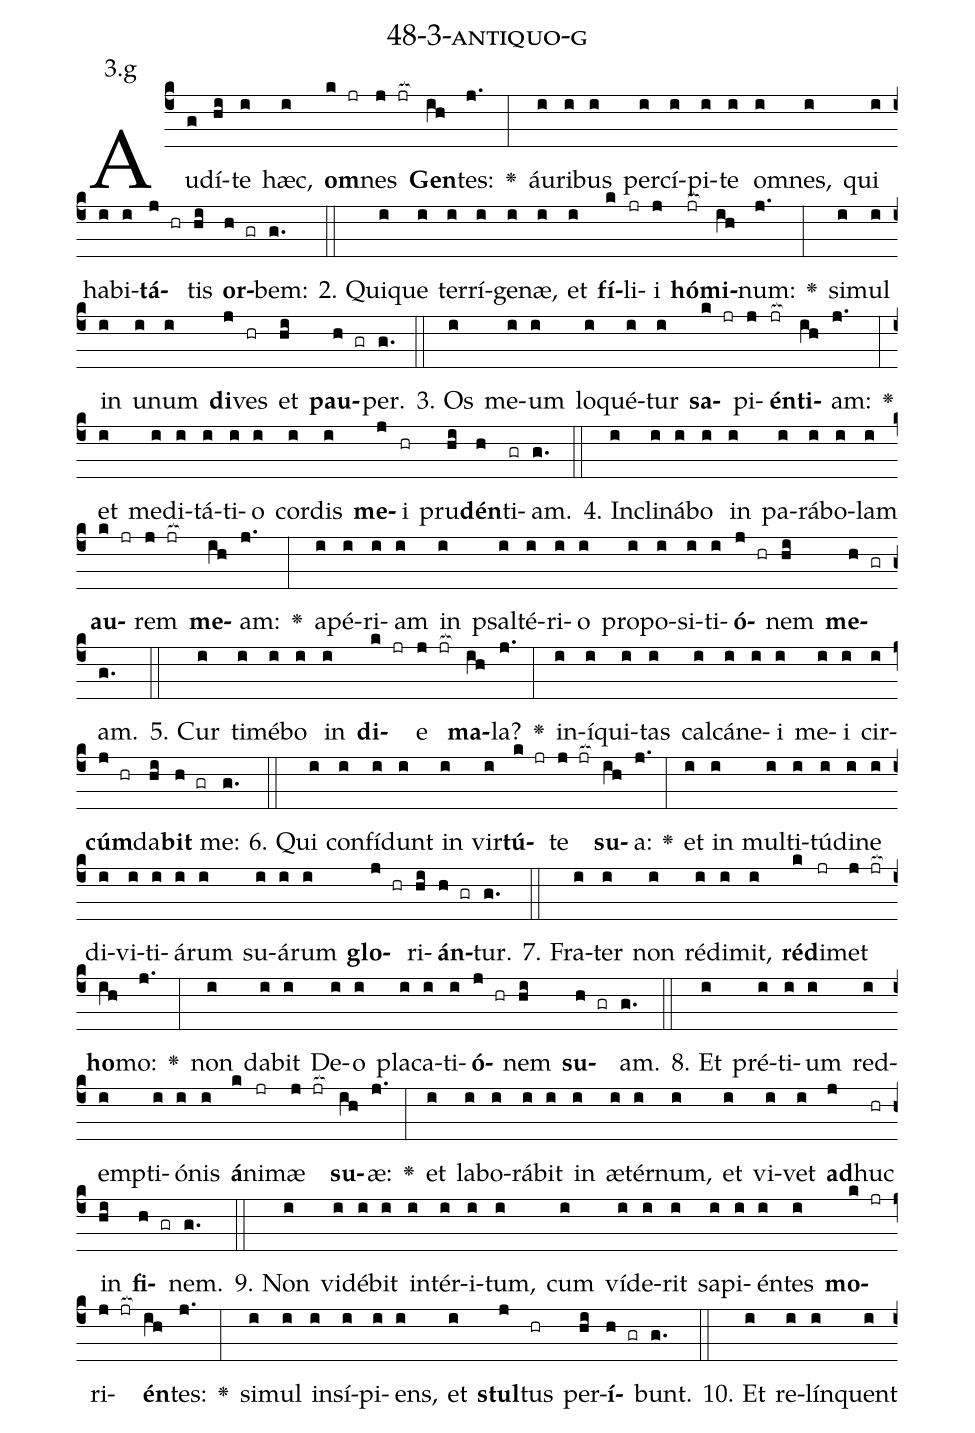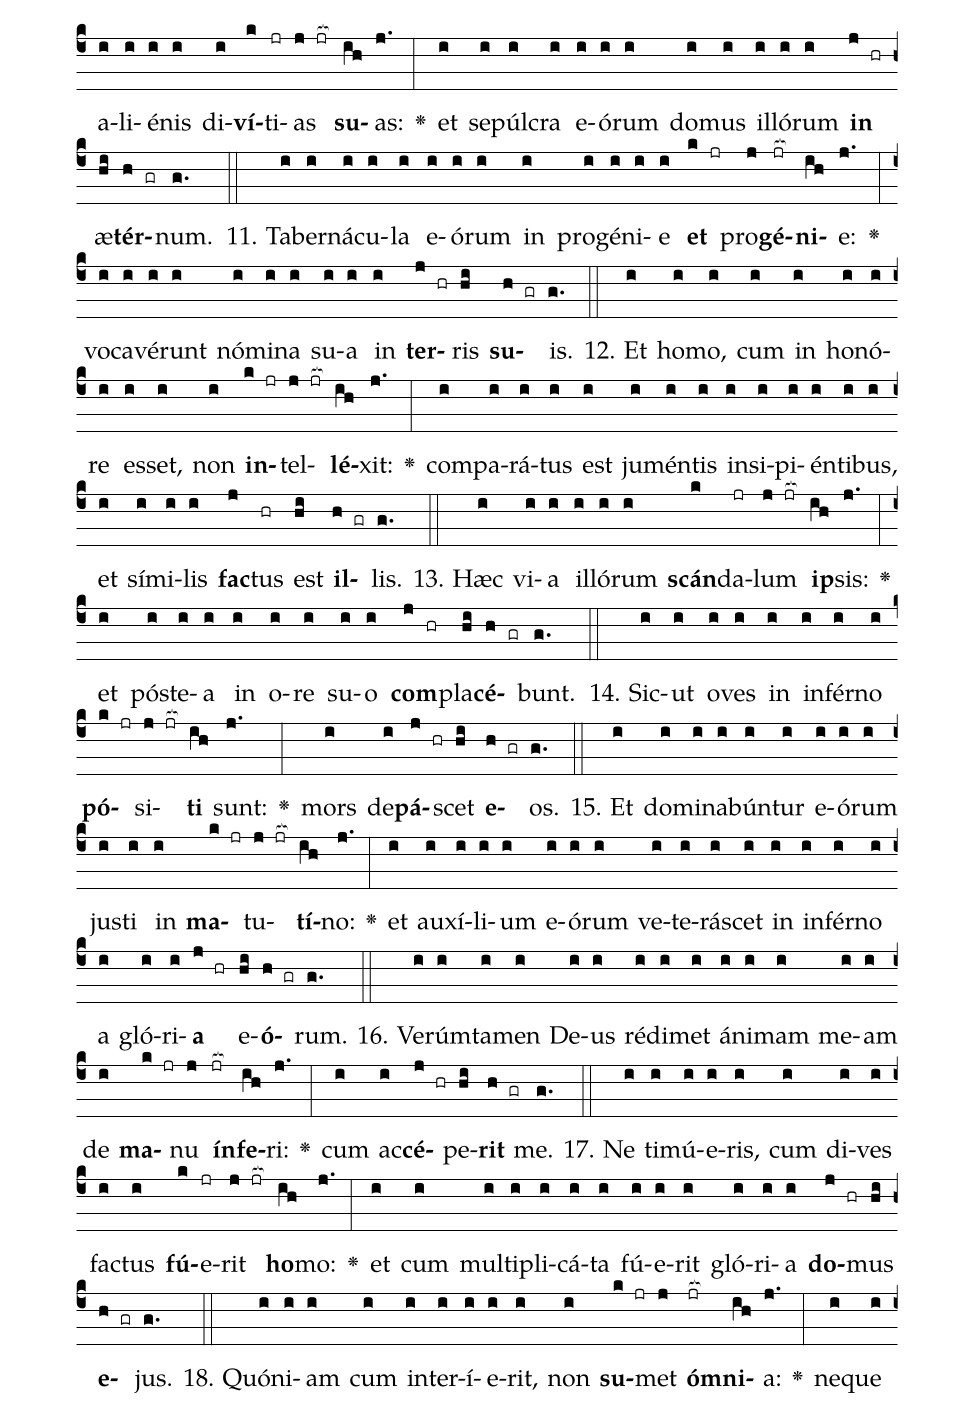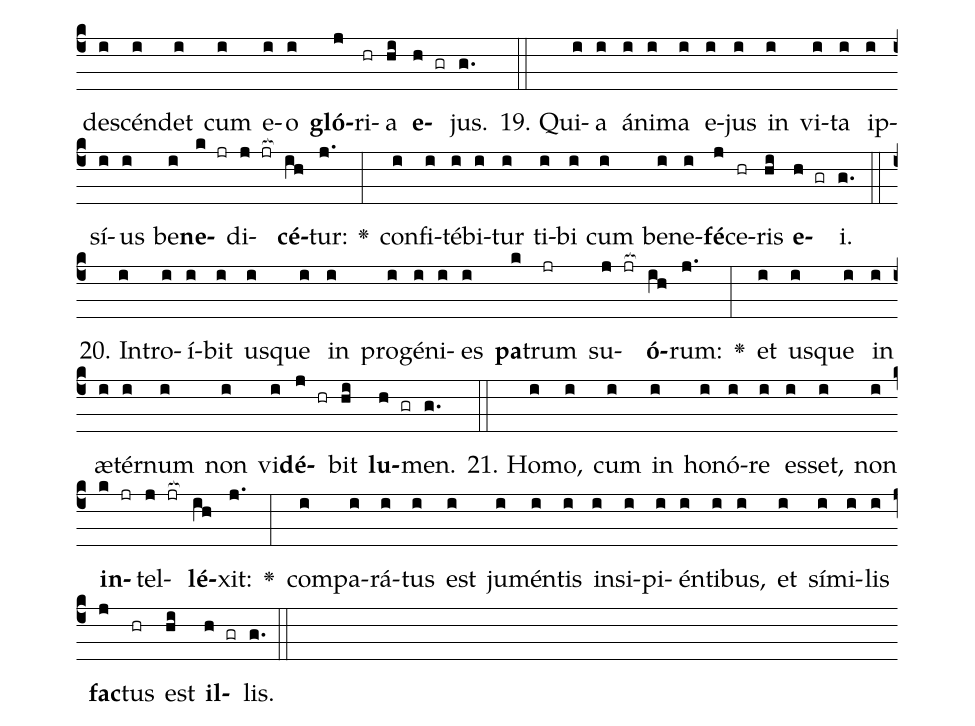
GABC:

name: 48-3-antiquo-g;
annotation: 3.g;
%%
(c4)Au(g)dí(hi)te(i) hæc,(i) <b>om</b>(k jr)nes(j jr[ocb:1{]) <b>Gen</b>(ih[ocb:0}])tes:(j.) <v>\greheightstar</v>(:) áu(i)ri(i)bus(i) per(i)cí(i)pi(i)te(i) om(i)nes,(i) qui(i) ha(i)bi(i)<b>tá</b>(j hr)tis(hi) <b>or</b>(h gr)bem:(g.) (::)
2. Qui(i)que(i) ter(i)rí(i)ge(i)næ,(i) et(i) <b>fí</b>(k)li(jr)i(j) <b>hó</b>(jr[ocb:1{])<b>mi</b>(ih[ocb:0}])num:(j.) <v>\greheightstar</v>(:) si(i)mul(i) in(i) u(i)num(i) <b>di</b>(j)ves(hr) et(hi) <b>pau</b>(h gr)per.(g.) (::)
3. Os(i) me(i)um(i) lo(i)qué(i)tur(i) <b>sa</b>(k jr)pi(j)<b>én</b>(jr[ocb:1{])<b>ti</b>(ih[ocb:0}])am:(j.) <v>\greheightstar</v>(:) et(i) me(i)di(i)tá(i)ti(i)o(i) cor(i)dis(i) <b>me</b>(j)i(hr) pru(hi)<b>dén</b>(h)ti(gr)am.(g.) (::)
4. In(i)cli(i)ná(i)bo(i) in(i) pa(i)rá(i)bo(i)lam(i) <b>au</b>(k jr)rem(j jr[ocb:1{]) <b>me</b>(ih[ocb:0}])am:(j.) <v>\greheightstar</v>(:) a(i)pé(i)ri(i)am(i) in(i) psal(i)té(i)ri(i)o(i) pro(i)po(i)si(i)ti(i)<b>ó</b>(j hr)nem(hi) <b>me</b>(h gr)am.(g.) (::)
5. Cur(i) ti(i)mé(i)bo(i) in(i) <b>di</b>(k jr)e(j jr[ocb:1{]) <b>ma</b>(ih[ocb:0}])la?(j.) <v>\greheightstar</v>(:) in(i)í(i)qui(i)tas(i) cal(i)cá(i)ne(i)i(i) me(i)i(i) cir(i)<b>cúm</b>(j hr)da(hi)<b>bit</b>(h gr) me:(g.) (::)
6. Qui(i) con(i)fí(i)dunt(i) in(i) vir(i)<b>tú</b>(k jr)te(j jr[ocb:1{]) <b>su</b>(ih[ocb:0}])a:(j.) <v>\greheightstar</v>(:) et(i) in(i) mul(i)ti(i)tú(i)di(i)ne(i) di(i)vi(i)ti(i)á(i)rum(i) su(i)á(i)rum(i) <b>glo</b>(j hr)ri(hi)<b>án</b>(h gr)tur.(g.) (::)
7. Fra(i)ter(i) non(i) réd(i)i(i)mit,(i) <b>réd</b>(k)i(jr)met(j jr[ocb:1{]) <b>ho</b>(ih[ocb:0}])mo:(j.) <v>\greheightstar</v>(:) non(i) da(i)bit(i) De(i)o(i) pla(i)ca(i)ti(i)<b>ó</b>(j hr)nem(hi) <b>su</b>(h gr)am.(g.) (::)
8. Et(i) pré(i)ti(i)um(i) red(i)emp(i)ti(i)ó(i)nis(i) <b>á</b>(k)ni(jr)mæ(j jr[ocb:1{]) <b>su</b>(ih[ocb:0}])æ:(j.) <v>\greheightstar</v>(:) et(i) la(i)bo(i)rá(i)bit(i) in(i) æ(i)tér(i)num,(i) et(i) vi(i)vet(i) <b>ad</b>(j)huc(hr) in(hi) <b>fi</b>(h gr)nem.(g.) (::)
9. Non(i) vi(i)dé(i)bit(i) in(i)tér(i)i(i)tum,(i) cum(i) ví(i)de(i)rit(i) sa(i)pi(i)én(i)tes(i) <b>mo</b>(k jr)ri(j jr[ocb:1{])<b>én</b>(ih[ocb:0}])tes:(j.) <v>\greheightstar</v>(:) si(i)mul(i) in(i)sí(i)pi(i)ens,(i) et(i) <b>stul</b>(j)tus(hr) per(hi)<b>í</b>(h gr)bunt.(g.) (::)
10. Et(i) re(i)lín(i)quent(i) a(i)li(i)é(i)nis(i) di(i)<b>ví</b>(k)ti(jr)as(j jr[ocb:1{]) <b>su</b>(ih[ocb:0}])as:(j.) <v>\greheightstar</v>(:) et(i) se(i)púl(i)cra(i) e(i)ó(i)rum(i) do(i)mus(i) il(i)ló(i)rum(i) <b>in</b>(j hr) æ(hi)<b>tér</b>(h gr)num.(g.) (::)
11. Ta(i)ber(i)ná(i)cu(i)la(i) e(i)ó(i)rum(i) in(i) pro(i)gé(i)ni(i)e(i) <b>et</b>(k jr) pro(j)<b>gé</b>(jr[ocb:1{])<b>ni</b>(ih[ocb:0}])e:(j.) <v>\greheightstar</v>(:) vo(i)ca(i)vé(i)runt(i) nó(i)mi(i)na(i) su(i)a(i) in(i) <b>ter</b>(j hr)ris(hi) <b>su</b>(h gr)is.(g.) (::)
12. Et(i) ho(i)mo,(i) cum(i) in(i) ho(i)nó(i)re(i) es(i)set,(i) non(i) <b>in</b>(k jr)tel(j jr[ocb:1{])<b>lé</b>(ih[ocb:0}])xit:(j.) <v>\greheightstar</v>(:) com(i)pa(i)rá(i)tus(i) est(i) ju(i)mén(i)tis(i) in(i)si(i)pi(i)én(i)ti(i)bus,(i) et(i) sí(i)mi(i)lis(i) <b>fac</b>(j)tus(hr) est(hi) <b>il</b>(h gr)lis.(g.) (::)
13. Hæc(i) vi(i)a(i) il(i)ló(i)rum(i) <b>scán</b>(k)da(jr)lum(j jr[ocb:1{]) <b>ip</b>(ih[ocb:0}])sis:(j.) <v>\greheightstar</v>(:) et(i) póst(i)e(i)a(i) in(i) o(i)re(i) su(i)o(i) <b>com</b>(j hr)pla(hi)<b>cé</b>(h gr)bunt.(g.) (::)
14. Sic(i)ut(i) o(i)ves(i) in(i) in(i)fér(i)no(i) <b>pó</b>(k jr)si(j jr[ocb:1{])<b>ti</b>(ih[ocb:0}]) sunt:(j.) <v>\greheightstar</v>(:) mors(i) de(i)<b>pá</b>(j hr)scet(hi) <b>e</b>(h gr)os.(g.) (::)
15. Et(i) do(i)mi(i)na(i)bún(i)tur(i) e(i)ó(i)rum(i) jus(i)ti(i) in(i) <b>ma</b>(k jr)tu(j jr[ocb:1{])<b>tí</b>(ih[ocb:0}])no:(j.) <v>\greheightstar</v>(:) et(i) au(i)xí(i)li(i)um(i) e(i)ó(i)rum(i) ve(i)te(i)rá(i)scet(i) in(i) in(i)fér(i)no(i) a(i) gló(i)ri(i)<b>a</b>(j hr) e(hi)<b>ó</b>(h gr)rum.(g.) (::)
16. Ve(i)rúm(i)ta(i)men(i) De(i)us(i) réd(i)i(i)met(i) á(i)ni(i)mam(i) me(i)am(i) de(i) <b>ma</b>(k jr)nu(j) <b>ín</b>(jr[ocb:1{])<b>fe</b>(ih[ocb:0}])ri:(j.) <v>\greheightstar</v>(:) cum(i) ac(i)<b>cé</b>(j hr)pe(hi)<b>rit</b>(h gr) me.(g.) (::)
17. Ne(i) ti(i)mú(i)e(i)ris,(i) cum(i) di(i)ves(i) fac(i)tus(i) <b>fú</b>(k)e(jr)rit(j jr[ocb:1{]) <b>ho</b>(ih[ocb:0}])mo:(j.) <v>\greheightstar</v>(:) et(i) cum(i) mul(i)ti(i)pli(i)cá(i)ta(i) fú(i)e(i)rit(i) gló(i)ri(i)a(i) <b>do</b>(j hr)mus(hi) <b>e</b>(h gr)jus.(g.) (::)
18. Quón(i)i(i)am(i) cum(i) in(i)ter(i)í(i)e(i)rit,(i) non(i) <b>su</b>(k jr)met(j) <b>óm</b>(jr[ocb:1{])<b>ni</b>(ih[ocb:0}])a:(j.) <v>\greheightstar</v>(:) ne(i)que(i) de(i)scén(i)det(i) cum(i) e(i)o(i) <b>gló</b>(j)ri(hr)a(hi) <b>e</b>(h gr)jus.(g.) (::)
19. Qui(i)a(i) á(i)ni(i)ma(i) e(i)jus(i) in(i) vi(i)ta(i) ip(i)sí(i)us(i) be(i)<b>ne</b>(k jr)di(j jr[ocb:1{])<b>cé</b>(ih[ocb:0}])tur:(j.) <v>\greheightstar</v>(:) con(i)fi(i)té(i)bi(i)tur(i) ti(i)bi(i) cum(i) be(i)ne(i)<b>fé</b>(j)ce(hr)ris(hi) <b>e</b>(h gr)i.(g.) (::)
20. In(i)tro(i)í(i)bit(i) us(i)que(i) in(i) pro(i)gé(i)ni(i)es(i) <b>pa</b>(k)trum(jr) su(j jr[ocb:1{])<b>ó</b>(ih[ocb:0}])rum:(j.) <v>\greheightstar</v>(:) et(i) us(i)que(i) in(i) æ(i)tér(i)num(i) non(i) vi(i)<b>dé</b>(j hr)bit(hi) <b>lu</b>(h gr)men.(g.) (::)
21. Ho(i)mo,(i) cum(i) in(i) ho(i)nó(i)re(i) es(i)set,(i) non(i) <b>in</b>(k jr)tel(j jr[ocb:1{])<b>lé</b>(ih[ocb:0}])xit:(j.) <v>\greheightstar</v>(:) com(i)pa(i)rá(i)tus(i) est(i) ju(i)mén(i)tis(i) in(i)si(i)pi(i)én(i)ti(i)bus,(i) et(i) sí(i)mi(i)lis(i) <b>fac</b>(j)tus(hr) est(hi) <b>il</b>(h gr)lis.(g.) (::)
